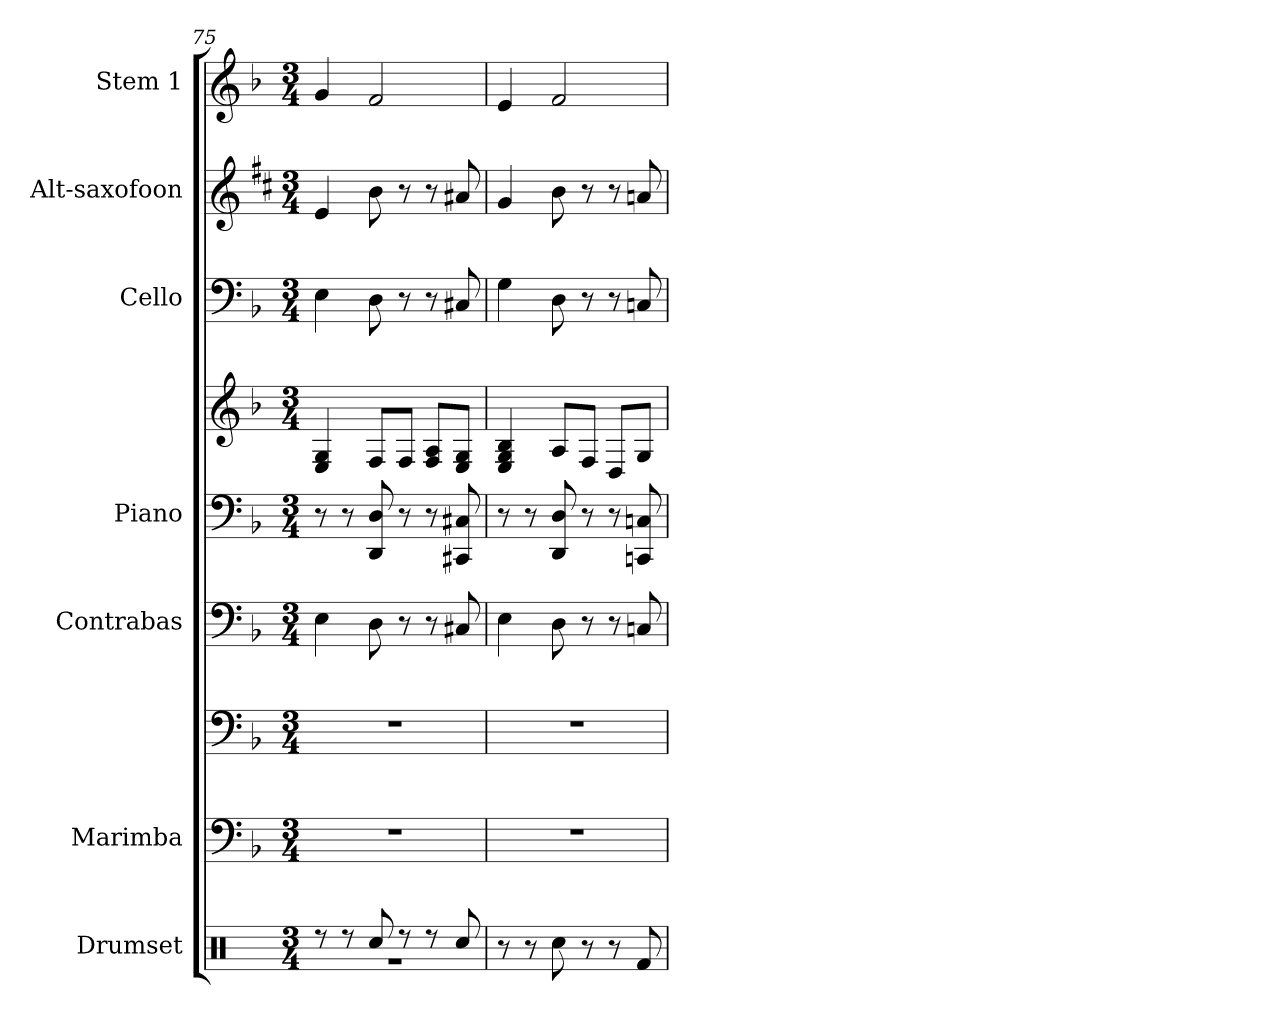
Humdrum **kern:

**kern	**kern	**kern	**kern	**kern	**kern	**kern	**kern	**kern
*part7	*part6	*part6	*part5	*part4	*part4	*part3	*part2	*part1
*staff9	*staff8	*staff7	*staff6	*staff5	*staff4	*staff3	*staff2	*staff1
*I"Drumset	*I"Marimba	*	*I"Contrabas	*I"Piano	*	*I"Cello	*I"Alt-saxofoon	*I"Stem 1
*I'D. set	*I'Mrm.	*	*I'Ca. Bs.	*I'Pno.	*	*	*I'A. Sax.	*I'Stm. 1
*clefX	*clefF4	*clefF4	*clefF4	*clefF4	*clefG2	*clefF4	*clefG2	*clefG2
*	*	*	*ITrd7c12	*	*	*	*ITrd5c9	*
*k[]	*k[b-]	*k[b-]	*k[b-]	*k[b-]	*k[b-]	*k[b-]	*k[b-]	*k[b-]
*M3/4	*M3/4	*M3/4	*M3/4	*M3/4	*M3/4	*M3/4	*M3/4	*M3/4
=75	=75	=75	=75	=75	=75	=75	=75	=75
*^	*	*	*	*	*	*	*	*
8r	2.r	2.r	2.r	4EE\	8r	4E/ 4G/	4E\	4G/	4g/
8r	.	.	.	.	8r	.	.	.	.
8Rcc/	.	.	.	8DD\	8DD/ 8D/	8F/L	8D\	8d\	2f/
8r	.	.	.	8r	8r	8F/J	8r	8r	.
8r	.	.	.	8r	8r	8F/ 8A/L	8r	8r	.
8Rcc/	.	.	.	8CC#X/	8CC#X/ 8C#X/	8E/ 8G/J	8C#X/	8c#X/	.
*v	*v	*	*	*	*	*	*	*	*
=76	=76	=76	=76	=76	=76	=76	=76	=76
8r	2.r	2.r	4EE\	8r	4E/ 4G/ 4B-/	4G\	4B-/	4e/
8r	.	.	.	8r	.	.	.	.
8Rcc\	.	.	8DD\	8DD/ 8D/	8A/L	8D\	8d\	2f/
8r	.	.	8r	8r	8F/J	8r	8r	.
8r	.	.	8r	8r	8D/L	8r	8r	.
8Rf/	.	.	8CCn/	8CCn/ 8Cn/	8G/J	8Cn/	8cn/	.
=	=	=	=	=	=	=	=	=
*-	*-	*-	*-	*-	*-	*-	*-	*-
